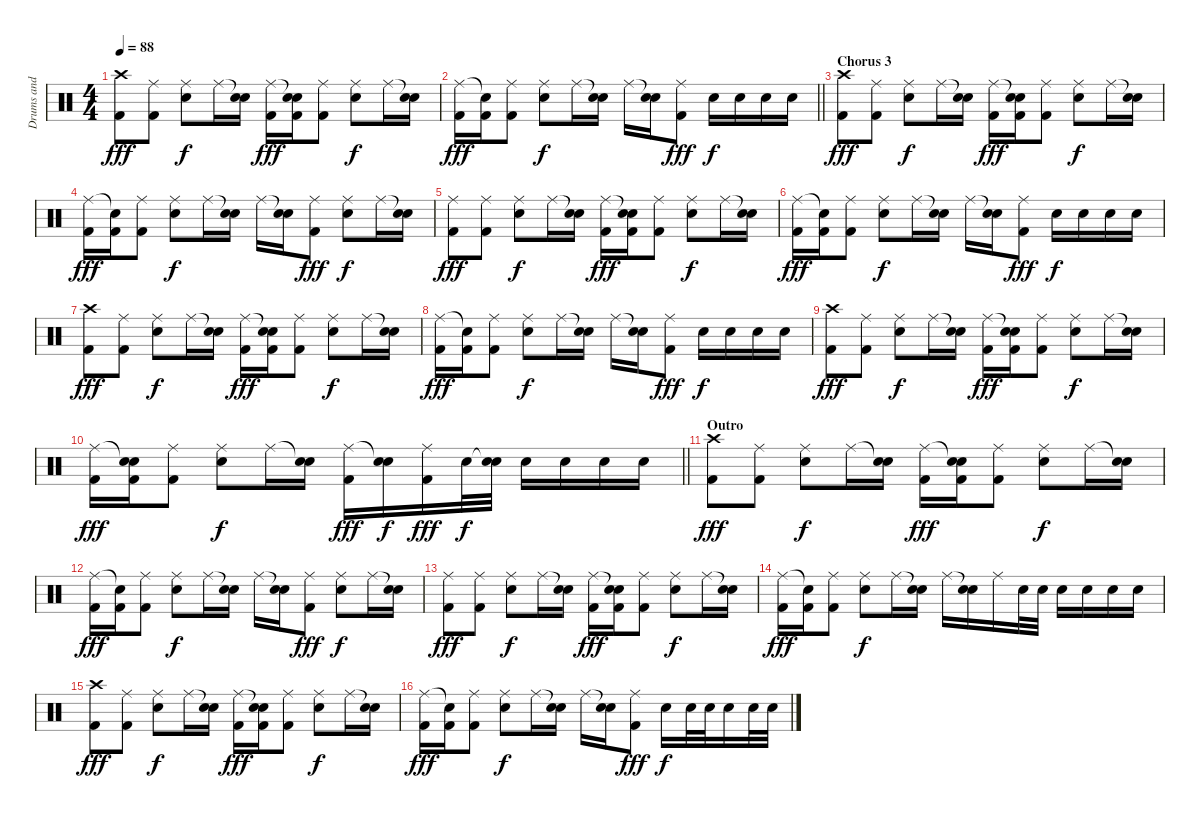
\track ("Drums and Percussion" "Drums and ") {instrument percussion}
\staff {score}
\articulation defaults
\ts (4 4)
\tempo 88
\clef neutral
\ks c
("Crash high (hit)" "Kick (hit) 2").8{dy fff} ("Ride (middle)" "Kick (hit) 2").8 ("Ride (middle)" "Snare (hit) 2").8{dy f} "Ride (middle)".16 ("Snare (hit)"{t} "Snare (hit) 2").16 ("Ride (middle)" "Kick (hit) 2").16{dy fff} ("Snare (hit)"{t} "Snare (hit) 2" "Kick (hit) 2").16 ("Ride (middle)" "Kick (hit) 2").8 ("Ride (middle)" "Snare (hit) 2").8{dy f} "Ride (middle)".16 ("Snare (hit)"{t} "Snare (hit) 2").16 |
\barLineRight lightlight
("Ride (middle)" "Kick (hit) 2").16{dy fff} ("Snare (hit)"{t} "Kick (hit) 2").16 ("Ride (middle)" "Kick (hit) 2").8 ("Ride (middle)" "Snare (hit) 2").8{dy f} "Ride (middle)".16 ("Snare (hit)"{t} "Snare (hit) 2").16 "Ride (middle)".16 ("Snare (hit)"{t} "Snare (hit) 2").16 ("Ride (middle)" "Kick (hit) 2").8{dy fff} "Snare (hit) 2".16{dy f} "Snare (hit) 2".16 "Snare (hit) 2".16 "Snare (hit) 2".16 |
\section ("" "Chorus 3")
("Crash high (hit)" "Kick (hit) 2").8{dy fff} ("Ride (middle)" "Kick (hit) 2").8 ("Ride (middle)" "Snare (hit) 2").8{dy f} "Ride (middle)".16 ("Snare (hit)"{t} "Snare (hit) 2").16 ("Ride (middle)" "Kick (hit) 2").16{dy fff} ("Snare (hit)"{t} "Snare (hit) 2" "Kick (hit) 2").16 ("Ride (middle)" "Kick (hit) 2").8 ("Ride (middle)" "Snare (hit) 2").8{dy f} "Ride (middle)".16 ("Snare (hit)"{t} "Snare (hit) 2").16 |
("Ride (middle)" "Kick (hit) 2").16{dy fff} ("Snare (hit)"{t} "Kick (hit) 2").16 ("Ride (middle)" "Kick (hit) 2").8 ("Ride (middle)" "Snare (hit) 2").8{dy f} "Ride (middle)".16 ("Snare (hit)"{t} "Snare (hit) 2").16 "Ride (middle)".16 ("Snare (hit)"{t} "Snare (hit) 2").16 ("Ride (middle)" "Kick (hit) 2").8{dy fff} ("Ride (middle)" "Snare (hit) 2").8{dy f} "Ride (middle)".16 ("Snare (hit)"{t} "Snare (hit) 2").16 |
("Ride (middle)" "Kick (hit) 2").8{dy fff} ("Ride (middle)" "Kick (hit) 2").8 ("Ride (middle)" "Snare (hit) 2").8{dy f} "Ride (middle)".16 ("Snare (hit)"{t} "Snare (hit) 2").16 ("Ride (middle)" "Kick (hit) 2").16{dy fff} ("Snare (hit)"{t} "Snare (hit) 2" "Kick (hit) 2").16 ("Ride (middle)" "Kick (hit) 2").8 ("Ride (middle)" "Snare (hit) 2").8{dy f} "Ride (middle)".16 ("Snare (hit)"{t} "Snare (hit) 2").16 |
("Ride (middle)" "Kick (hit) 2").16{dy fff} ("Snare (hit)"{t} "Kick (hit) 2").16 ("Ride (middle)" "Kick (hit) 2").8 ("Ride (middle)" "Snare (hit) 2").8{dy f} "Ride (middle)".16 ("Snare (hit)"{t} "Snare (hit) 2").16 "Ride (middle)".16 ("Snare (hit)"{t} "Snare (hit) 2").16 ("Ride (middle)" "Kick (hit) 2").8{dy fff} "Snare (hit) 2".16{dy f} "Snare (hit) 2".16 "Snare (hit) 2".16 "Snare (hit) 2".16 |
("Crash high (hit)" "Kick (hit) 2").8{dy fff} ("Ride (middle)" "Kick (hit) 2").8 ("Ride (middle)" "Snare (hit) 2").8{dy f} "Ride (middle)".16 ("Snare (hit)"{t} "Snare (hit) 2").16 ("Ride (middle)" "Kick (hit) 2").16{dy fff} ("Snare (hit)"{t} "Snare (hit) 2" "Kick (hit) 2").16 ("Ride (middle)" "Kick (hit) 2").8 ("Ride (middle)" "Snare (hit) 2").8{dy f} "Ride (middle)".16 ("Snare (hit)"{t} "Snare (hit) 2").16 |
("Ride (middle)" "Kick (hit) 2").16{dy fff} ("Snare (hit)"{t} "Kick (hit) 2").16 ("Ride (middle)" "Kick (hit) 2").8 ("Ride (middle)" "Snare (hit) 2").8{dy f} "Ride (middle)".16 ("Snare (hit)"{t} "Snare (hit) 2").16 "Ride (middle)".16 ("Snare (hit)"{t} "Snare (hit) 2").16 ("Ride (middle)" "Kick (hit) 2").8{dy fff} "Snare (hit) 2".16{dy f} "Snare (hit) 2".16 "Snare (hit) 2".16 "Snare (hit) 2".16 |
("Crash high (hit)" "Kick (hit) 2").8{dy fff} ("Ride (middle)" "Kick (hit) 2").8 ("Ride (middle)" "Snare (hit) 2").8{dy f} "Ride (middle)".16 ("Snare (hit)"{t} "Snare (hit) 2").16 ("Ride (middle)" "Kick (hit) 2").16{dy fff} ("Snare (hit)"{t} "Snare (hit) 2" "Kick (hit) 2").16 ("Ride (middle)" "Kick (hit) 2").8 ("Ride (middle)" "Snare (hit) 2").8{dy f} "Ride (middle)".16 ("Snare (hit)"{t} "Snare (hit) 2").16 |
\barLineRight lightlight
("Ride (middle)" "Kick (hit) 2").16{dy fff} ("Snare (hit)"{t} "Snare (hit) 2" "Kick (hit) 2").16 ("Ride (middle)" "Kick (hit) 2").8 ("Ride (middle)" "Snare (hit) 2").8{dy f} "Ride (middle)".16 ("Snare (hit)"{t} "Snare (hit) 2").16 ("Ride (middle)" "Kick (hit) 2").16{dy fff} ("Snare (hit)"{t} "Snare (hit) 2").16{dy f} ("Ride (middle)" "Kick (hit) 2").16{dy fff} "Snare (hit) 2".32{dy f} ("Snare (hit)"{t} "Snare (hit) 2").32 "Snare (hit) 2".16 "Snare (hit) 2".16 "Snare (hit) 2".16 "Snare (hit) 2".16 |
\section ("" "Outro")
("Crash high (hit)" "Kick (hit) 2").8{dy fff} ("Ride (middle)" "Kick (hit) 2").8 ("Ride (middle)" "Snare (hit) 2").8{dy f} "Ride (middle)".16 ("Snare (hit)"{t} "Snare (hit) 2").16 ("Ride (middle)" "Kick (hit) 2").16{dy fff} ("Snare (hit)"{t} "Snare (hit) 2" "Kick (hit) 2").16 ("Ride (middle)" "Kick (hit) 2").8 ("Ride (middle)" "Snare (hit) 2").8{dy f} "Ride (middle)".16 ("Snare (hit)"{t} "Snare (hit) 2").16 |
("Ride (middle)" "Kick (hit) 2").16{dy fff} ("Snare (hit)"{t} "Kick (hit) 2").16 ("Ride (middle)" "Kick (hit) 2").8 ("Ride (middle)" "Snare (hit) 2").8{dy f} "Ride (middle)".16 ("Snare (hit)"{t} "Snare (hit) 2").16 "Ride (middle)".16 ("Snare (hit)"{t} "Snare (hit) 2").16 ("Ride (middle)" "Kick (hit) 2").8{dy fff} ("Ride (middle)" "Snare (hit) 2").8{dy f} "Ride (middle)".16 ("Snare (hit)"{t} "Snare (hit) 2").16 |
("Ride (middle)" "Kick (hit) 2").8{dy fff} ("Ride (middle)" "Kick (hit) 2").8 ("Ride (middle)" "Snare (hit) 2").8{dy f} "Ride (middle)".16 ("Snare (hit)"{t} "Snare (hit) 2").16 ("Ride (middle)" "Kick (hit) 2").16{dy fff} ("Snare (hit)"{t} "Snare (hit) 2" "Kick (hit) 2").16 ("Ride (middle)" "Kick (hit) 2").8 ("Ride (middle)" "Snare (hit) 2").8{dy f} "Ride (middle)".16 ("Snare (hit)"{t} "Snare (hit) 2").16 |
("Ride (middle)" "Kick (hit) 2").16{dy fff} ("Snare (hit)"{t} "Kick (hit) 2").16 ("Ride (middle)" "Kick (hit) 2").8 ("Ride (middle)" "Snare (hit) 2").8{dy f} "Ride (middle)".16 ("Snare (hit)"{t} "Snare (hit) 2").16 "Ride (middle)".16 ("Snare (hit)"{t} "Snare (hit) 2").16 "Ride (middle)".16 "Snare (hit) 2".32 "Snare (hit) 2".32 "Snare (hit) 2".16 "Snare (hit) 2".16 "Snare (hit) 2".16 "Snare (hit) 2".16 |
("Crash high (hit)" "Kick (hit) 2").8{dy fff} ("Ride (middle)" "Kick (hit) 2").8 ("Ride (middle)" "Snare (hit) 2").8{dy f} "Ride (middle)".16 ("Snare (hit)"{t} "Snare (hit) 2").16 ("Ride (middle)" "Kick (hit) 2").16{dy fff} ("Snare (hit)"{t} "Snare (hit) 2" "Kick (hit) 2").16 ("Ride (middle)" "Kick (hit) 2").8 ("Ride (middle)" "Snare (hit) 2").8{dy f} "Ride (middle)".16 ("Snare (hit)"{t} "Snare (hit) 2").16 |
("Ride (middle)" "Kick (hit) 2").16{dy fff} ("Snare (hit)"{t} "Kick (hit) 2").16 ("Ride (middle)" "Kick (hit) 2").8 ("Ride (middle)" "Snare (hit) 2").8{dy f} "Ride (middle)".16 ("Snare (hit)"{t} "Snare (hit) 2").16 "Ride (middle)".16 ("Snare (hit)"{t} "Snare (hit) 2").16 ("Ride (middle)" "Kick (hit) 2").8{dy fff} "Snare (hit) 2".16{dy f} "Snare (hit) 2".32 "Snare (hit) 2".32 "Snare (hit) 2".16 "Snare (hit) 2".32 "Snare (hit) 2".32
